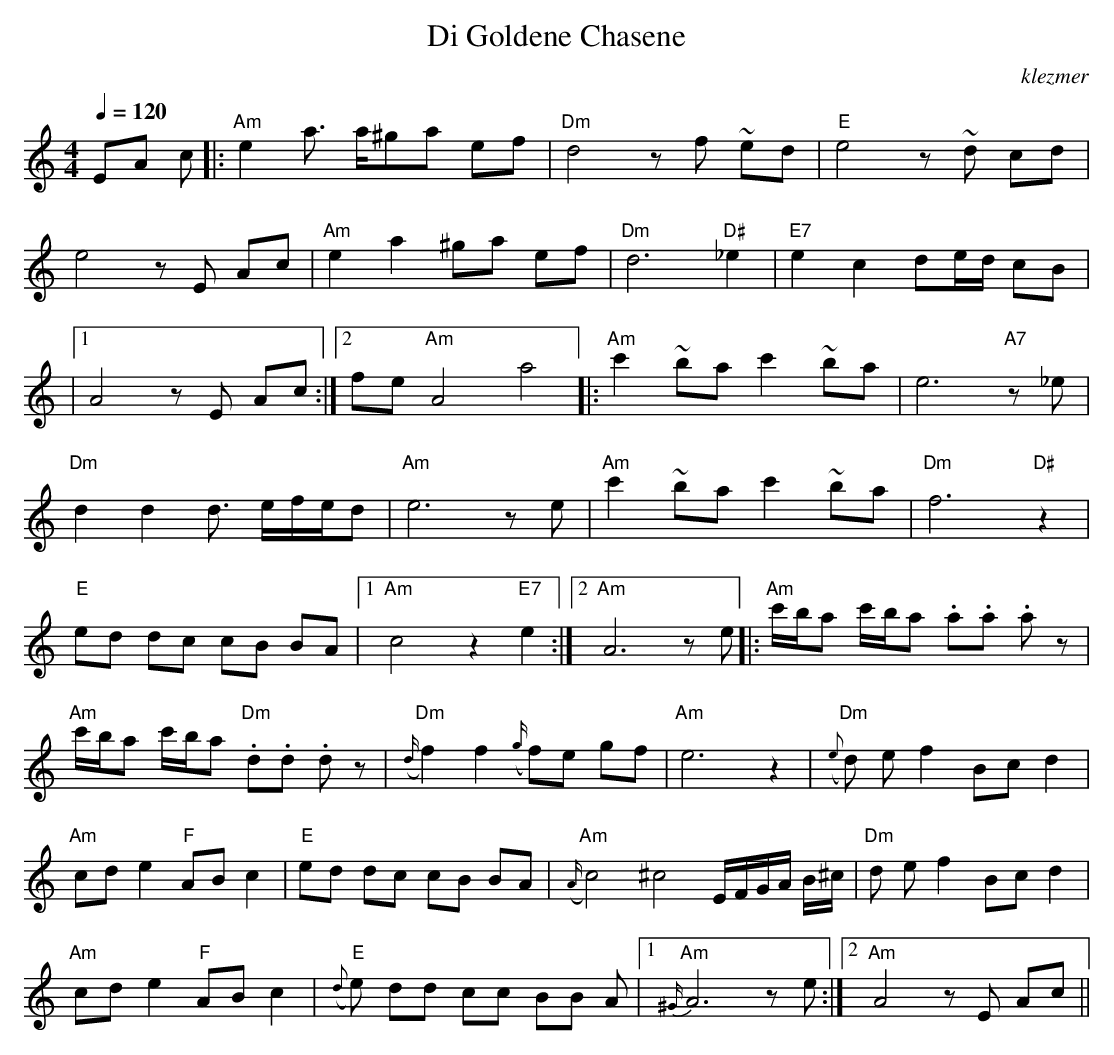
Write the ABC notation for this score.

X:1
T:Di Goldene Chasene
O:klezmer
M:4/4
L:1/8
Q:1/4=120
K:Am
V:1
EA c |:"Am" e2 a3/2 a/^ga ef |"Dm" d4 zf ~ed |"E" e4 z~d cd |
e4 zE Ac |"Am" e2 a2 ^ga ef |"Dm" d6 "D#" _e2 |"E7" e2 c2 de/d/ cB |
|1 A4 zE Ac :|2 fine"Am" A4 a4 ||  |:"Am" c'2 ~ba c'2 ~ba |e6 "A7" z_e |
"Dm" d2 d2 d3/2 e/f/e/d |"Am" e6 ze |"Am" c'2 ~ba c'2 ~ba |"Dm" f6 "D#" z2 |
"E" ed dc cB BA |1 "Am" c4 z2 "E7" e2 :|2 "Am" A6 ze ||  |:"Am" c'/b/a c'/b/a .a.a .az |
"Am" c'/b/a c'/b/a "Dm" .d.d .dz |{(d/}"Dm" f2) f2 {(g/}f)e gf |"Am" e6 z2 |{(e}"Dm" d) ef2 Bc d2 |
"Am" cd e2 "F" AB c2 |"E" ed dc cB BA |{(A/}"Am" c4) [z^c4]E/F/G/A/ B/^c/|"Dm" d ef2 Bc d2 |
"Am" cd e2 "F" AB c2 |{(d}"E" e) dd cc BB A|1 {^G/}"Am" A6 ze :|2 "Am" A4 zE Ac ||
